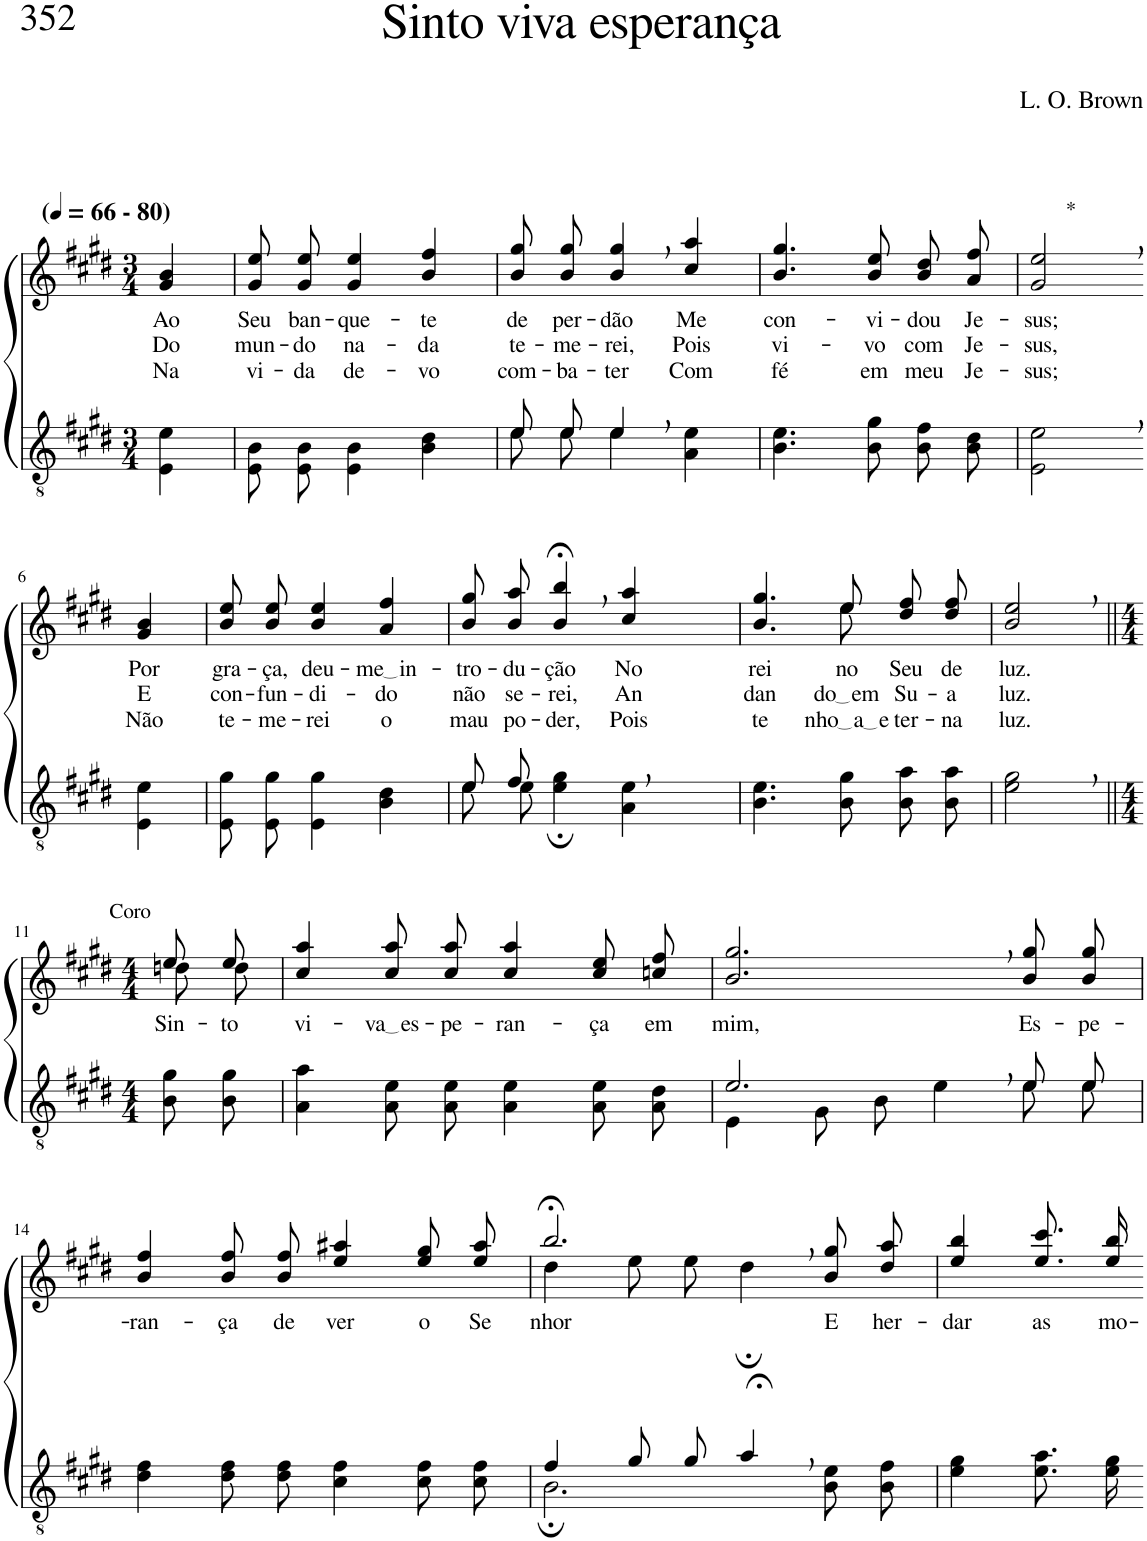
**kern	**kern	**text	**text	**text
*part2	*part1	*part1	*part1	*part1
*staff2	*staff1	*staff1	*staff1	*staff1
*I"Parte III e IV	*I"Parte I e II	*	*	*
*clefGv2	*clefG2	*	*	*
*Trd5c9	*Trd5c9	*	*	*
*k[f#c#g#d#]	*k[f#c#g#d#]	*	*	*
*M3/4	*M3/4	*	*	*
*MM66	*MM66	*	*	*
=1	=1	=1	=1	=1
!	!LO:TX:a:B:t=(	!	!	!
!	!LO:TX:a:B:t=- 80)	!	!	!
!	!	!LO:LY:b	!LO:LY:b	!LO:LY:b
4E\ 4e\	4g#/ 4b/	Ao	Do	Na
=2	=2	=2	=2	=2
!	!	!LO:LY:b	!LO:LY:b	!LO:LY:b
8E/ 8B/L	8g#\ 8ee\L	Seu	mun-	vi-
!	!	!LO:LY:b	!LO:LY:b	!LO:LY:b
8E/ 8B/J	8g#\ 8ee\J	ban-	-do	-da
!	!	!LO:LY:b	!LO:LY:b	!LO:LY:b
4E\ 4B\	4g#/ 4ee/	-que-	na-	de-
!	!	!LO:LY:b	!LO:LY:b	!LO:LY:b
4B\ 4d#\	4b/ 4ff#/	-te	-da	-vo
=3	=3	=3	=3	=3
*^	*	*	*	*
!	!	!	!LO:LY:b	!LO:LY:b	!LO:LY:b
8e/L	8e\L	8b\ 8gg#\L	de	te-	com-
!	!	!	!LO:LY:b	!LO:LY:b	!LO:LY:b
8e/J	8e\J	8b\ 8gg#\J	per-	-me-	-ba-
!	!	!	!LO:LY:b	!LO:LY:b	!LO:LY:b
4e,/	4e\	4b/, 4gg#/,	-dão	-rei,	-ter
!	!	!	!LO:LY:b	!LO:LY:b	!LO:LY:b
4ryy	4A\ 4e\	4cc#/ 4aa/	Me	Pois	Com
=4	=4	=4	=4	=4	=4
!	!	!	!LO:LY:b	!LO:LY:b	!LO:LY:b
*v	*v	*	*	*	*
4.B\ 4.e\	4.b/ 4.gg#/	con-	vi-	fé
!	!	!LO:LY:b	!LO:LY:b	!LO:LY:b
8B\ 8g#\	8b/ 8ee/	-vi-	-vo	em
!	!	!LO:LY:b	!LO:LY:b	!LO:LY:b
8B\ 8f#\L	8b\ 8dd#\L	-dou	com	meu
!	!	!LO:LY:b	!LO:LY:b	!LO:LY:b
8B\ 8d#\J	8a\ 8ff#\J	Je-	Je-	Je-
=5	=5	=5	=5	=5
!	!LO:TX:a:t=*	!	!	!
!	!	!LO:LY:b	!LO:LY:b	!LO:LY:b
2E\, 2e\,	2g#/, 2ee/,	-sus;	-sus,	-sus;
!!LO:LB:g=z
=6-	=6-	=6-	=6-	=6-
!	!	!LO:LY:b	!LO:LY:b	!LO:LY:b
4E\ 4e\	4g#/ 4b/	Por	E	Não
=7	=7	=7	=7	=7
!	!	!LO:LY:b	!LO:LY:b	!LO:LY:b
8E\ 8g#\L	8b\ 8ee\L	gra-	con-	te-
!	!	!LO:LY:b	!LO:LY:b	!LO:LY:b
8E\ 8g#\J	8b\ 8ee\J	-ça,	-fun-	-me-
!	!	!LO:LY:b	!LO:LY:b	!LO:LY:b
4E\ 4g#\	4b/ 4ee/	deu-	-di-	-rei
!	!	!LO:LY:b	!LO:LY:b	!LO:LY:b
4B\ 4d#\	4a/ 4ff#/	me in	-do	o
=8	=8	=8	=8	=8
*^	*	*	*	*
!	!	!	!LO:LY:b	!LO:LY:b	!LO:LY:b
8e/L	8e\L	8b\ 8gg#\L	-tro-	não	mau
!	!	!	!LO:LY:b	!LO:LY:b	!LO:LY:b
8f#/J	8e\J	8b\ 8aa\J	-du-	se-	po-
!	!	!	!LO:LY:b	!LO:LY:b	!LO:LY:b
2ryy	4e\; 4g#\;	4b/;<, 4bb/;<,	-ção	-rei,	-der,
!	!	!	!LO:LY:b	!LO:LY:b	!LO:LY:b
.	4A\ 4e\	4cc#/ 4aa/	No	An-	Pois
=9	=9	=9	=9	=9	=9
*	*	*^	*	*	*
!	!	!	!	!LO:LY:b	!LO:LY:b	!LO:LY:b
*v	*v	*	*	*	*	*
4.B\ 4.e\	4.ryy	4.b/ 4.gg#/	rei-	-dan-	te-
!	!	!	!LO:LY:b	!LO:LY:b	!LO:LY:b
8B\ 8g#\	8ee\	8ee/	-no	do em	nho a e
!	!	!	!LO:LY:b	!LO:LY:b	!LO:LY:b
8B\ 8a\L	4ryy	8dd#\ 8ff#\L	Seu	Su-	-ter-
!	!	!	!LO:LY:b	!LO:LY:b	!LO:LY:b
8B\ 8a\J	.	8dd#\ 8ff#\J	de	-a	-na
=10	=10	=10	=10	=10	=10
!	!	!	!LO:LY:b	!LO:LY:b	!LO:LY:b
*	*v	*v	*	*	*
2e\, 2g#\,	2b/, 2ee/,	luz.	luz.	-luz.
!!LO:LB:g=z
=11||	=11||	=11||	=11||	=11||
*M4/4	*M4/4	*	*	*
*	*^	*	*	*
!	!LO:TX:a:t=Coro	!	!	!	!
!	!	!	!LO:LY:b	!	!
8B\ 8g#\L	8ee/L	8ddn\L	Sin-	.	.
!	!	!	!LO:LY:b	!	!
8B\ 8g#\J	8ee/J	8dd\J	-to	.	.
=12	=12	=12	=12	=12	=12
!	!	!	!LO:LY:b	!	!
*	*v	*v	*	*	*
4A\ 4a\	4cc#/ 4aa/	vi-	.	.
!	!	!LO:LY:b	!	!
8A\ 8e\L	8cc#\ 8aa\L	va es	.	.
!	!	!LO:LY:b	!	!
8A\ 8e\J	8cc#\ 8aa\J	-pe-	.	.
!	!	!LO:LY:b	!	!
4A\ 4e\	4cc#/ 4aa/	-ran-	.	.
!	!	!LO:LY:b	!	!
8A\ 8e\L	8cc#\ 8ee\L	-ça	.	.
!	!	!LO:LY:b	!	!
8A\ 8d#\J	8ccn\ 8ff#\J	em	.	.
=13	=13	=13	=13	=13
*^	*	*	*	*
!	!	!	!LO:LY:b	!	!
2.e,/	4E\	2.b/, 2.gg#/,	mim,	.	.
.	8G#\L	.	.	.	.
.	8B\J	.	.	.	.
.	4e\	.	.	.	.
!	!	!	!LO:LY:b	!	!
8e/L	8e\L	8b\ 8gg#\L	Es-	.	.
!	!	!	!LO:LY:b	!	!
8e/J	8e\J	8b\ 8gg#\J	-pe-	.	.
!!LO:LB:g=z
=14	=14	=14	=14	=14	=14
!	!	!	!LO:LY:b	!	!
*v	*v	*	*	*	*
4d#\ 4f#\	4b/ 4ff#/	-ran-	.	.
!	!	!LO:LY:b	!	!
8d#\ 8f#\L	8b\ 8ff#\L	-ça	.	.
!	!	!LO:LY:b	!	!
8d#\ 8f#\J	8b\ 8ff#\J	de	.	.
!	!	!LO:LY:b	!	!
4c#\ 4f#\	4ee/ 4aa#X/	ver	.	.
!	!	!LO:LY:b	!	!
8c#\ 8f#\L	8ee\ 8gg#\L	o	.	.
!	!	!LO:LY:b	!	!
8c#\ 8f#\J	8ee\ 8aa#\J	Se-	.	.
=15	=15	=15	=15	=15
*^	*^	*	*	*
!	!	!	!	!LO:LY:b	!	!
4f#/	2.B;\	2.bb;<,/	4dd#\	-nhor	.	.
8g#/L	.	.	8ee\L	.	.	.
8g#/J	.	.	8ee\J	.	.	.
4a;<,/	.	.	4dd#;\	.	.	.
!	!	!	!	!LO:LY:b	!	!
4ryy	8B\ 8e\L	8b\ 8gg#\L	4ryy	E	.	.
!	!	!	!	!LO:LY:b	!	!
.	8B\ 8f#\J	8dd#\ 8aa\J	.	her-	.	.
*	*	*v	*v	*	*	*
=16	=16	=16	=16	=16	=16
!	!	!	!LO:LY:b	!	!
*v	*v	*	*	*	*
4e\ 4g#\	4ee/ 4bb/	-dar	.	.
!	!	!LO:LY:b	!	!
8.e\ 8.a\L	8.ee\ 8.ccc#\L	as	.	.
!	!	!LO:LY:b	!	!
16e\ 16g#\Jk	16ee\ 16bb\Jk	mo-	.	.
=-	=-	=-	=-	=-
*-	*-	*-	*-	*-
